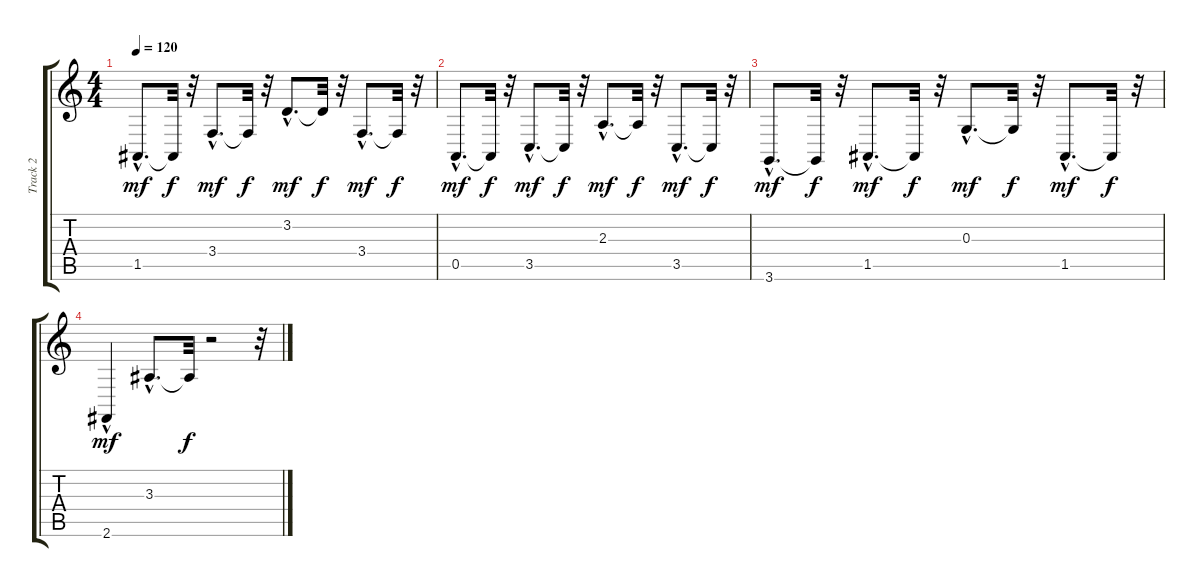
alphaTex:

\track ("Track 2" "Track 2") {instrument acousticgrandpiano}
\staff {score tabs}
\tuning (E4 B3 G3 D3 A2 E2) {hide}
\ts (4 4)
\tempo 120
\clef g2
\ks c
1.5{hac}.8{d dy mf} 1.5{t}.32{dy f} r.32 3.4{hac}.8{d dy mf} 3.4{t}.32{dy f} r.32 3.2{hac}.8{d dy mf} 3.2{t}.32{dy f} r.32 3.4{hac}.8{d dy mf} 3.4{t}.32{dy f} r.32 |
0.5{hac}.8{d dy mf} 0.5{t}.32{dy f} r.32 3.5{hac}.8{d dy mf} 3.5{t}.32{dy f} r.32 2.3{hac}.8{d dy mf} 2.3{t}.32{dy f} r.32 3.5{hac}.8{d dy mf} 3.5{t}.32{dy f} r.32 |
3.6{hac}.8{d dy mf} 3.6{t}.32{dy f} r.32 1.5{hac}.8{d dy mf} 1.5{t}.32{dy f} r.32 0.3{hac}.8{d dy mf} 0.3{t}.32{dy f} r.32 1.5{hac}.8{d dy mf} 1.5{t}.32{dy f} r.32 |
2.6{hac}.4{dy mf} 3.3{hac}.8{d} 3.3{t}.32{dy f} r.2 r.32
